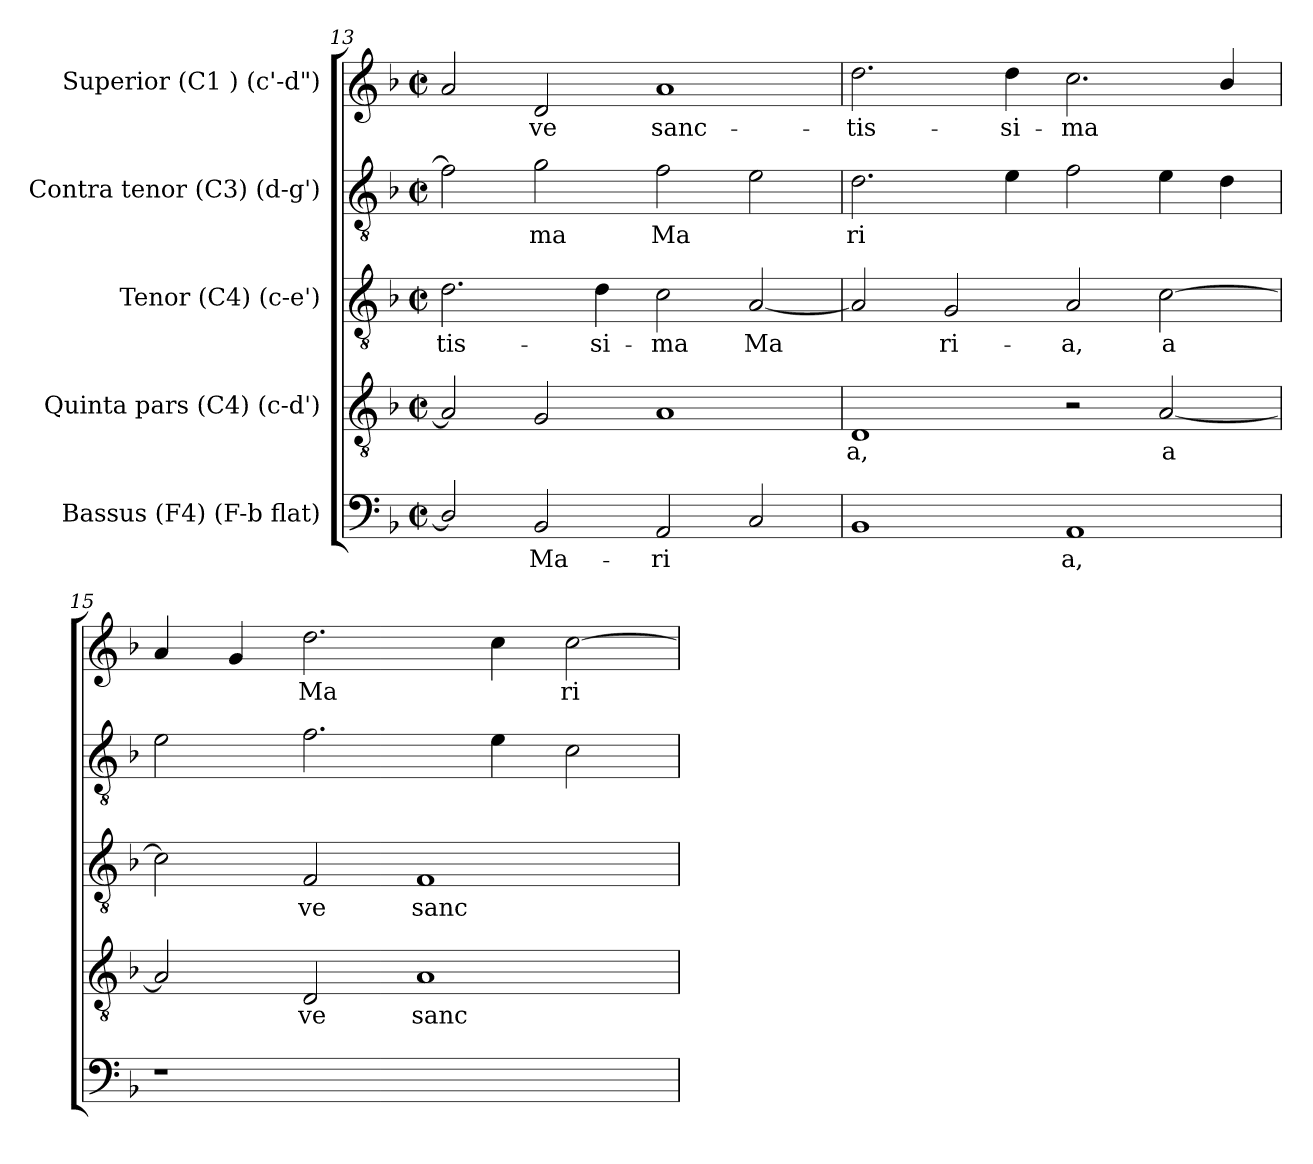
**kern	**text	**kern	**text	**kern	**text	**kern	**text	**kern	**text
*part5	*part5	*part4	*part4	*part3	*part3	*part2	*part2	*part1	*part1
*staff5	*staff5	*staff4	*staff4	*staff3	*staff3	*staff2	*staff2	*staff1	*staff1
*I"Bassus (F4)  (F-b flat)	*	*I"Quinta pars (C4)  (c-d')	*	*I"Tenor (C4)  (c-e')	*	*I"Contra tenor (C3)  (d-g')	*	*I"Superior (C1 )  (c'-d")	*
!!LO:PB:g=z
*clefF4	*	*clefGv2	*	*clefGv2	*	*clefGv2	*	*clefG2	*
*k[b-]	*	*k[b-]	*	*k[b-]	*	*k[b-]	*	*k[b-]	*
*F:	*	*F:	*	*F:	*	*F:	*	*F:	*
*M2/2	*	*M2/2	*	*M2/2	*	*M2/2	*	*M2/2	*
*met(c|)	*	*met(c|)	*	*met(c|)	*	*met(c|)	*	*met(c|)	*
=13	=13	=13	=13	=13	=13	=13	=13	=13	=13
!	!LO:LY:b:cj	!	!LO:LY:b:cj	!	!LO:LY:b:cj	!	!LO:LY:b:cj	!	!LO:LY:b:cj
2D/]	.	2A/]	--	2.d\	-tis-	2f\]	--	2a/	--
!	!LO:LY:b:cj	!	!LO:LY:b:cj	!	!	!	!LO:LY:b:cj	!	!LO:LY:b:cj
2BB-/	Ma-	2G/	--	.	.	2g\	-ma	2d/	-ve
!	!	!	!	!	!LO:LY:b:cj	!	!	!	!
.	.	.	.	4d\	-si-	.	.	.	.
!	!LO:LY:b:cj	!	!LO:LY:b:cj	!	!LO:LY:b:cj	!	!LO:LY:b:cj	!	!LO:LY:b:cj
2AA/	-ri-	1A	--	2c\	-ma	2f\	Ma-	1a	sanc-
!	!LO:LY:b:cj	!	!	!	!LO:LY:b:cj	!	!LO:LY:b:cj	!	!
2C/	--	.	.	[<2A/	Ma-	2e\	--	.	.
=14	=14	=14	=14	=14	=14	=14	=14	=14	=14
!	!LO:LY:b:cj	!	!LO:LY:b:cj	!	!LO:LY:b:cj	!	!LO:LY:b:cj	!	!LO:LY:b:cj
1BB-	--	1D	-a,	2A/]	--	2.d\	-ri-	2.dd\	-tis-
!	!	!	!	!	!LO:LY:b:cj	!	!	!	!
.	.	.	.	2G/	-ri-	.	.	.	.
!	!	!	!	!	!	!	!LO:LY:b:cj	!	!LO:LY:b:cj
.	.	.	.	.	.	4e\	--	4dd\	-si-
!	!LO:LY:b:cj	!	!	!	!LO:LY:b:cj	!	!LO:LY:b:cj	!	!LO:LY:b:cj
1AA	-a,	2r	.	2A/	-a,	2f\	--	2.cc\	-ma
!	!	!	!LO:LY:b:cj	!	!LO:LY:b:cj	!	!LO:LY:b:cj	!	!
.	.	[<2A/	a-	[>2c\	a-	4e\	--	.	.
!	!	!	!	!	!	!	!LO:LY:b:cj	!	!LO:LY:b:cj
.	.	.	.	.	.	4d\	--	4b-/	.
=15	=15	=15	=15	=15	=15	=15	=15	=15	=15
!	!	!	!LO:LY:b:cj	!	!LO:LY:b:cj	!	!LO:LY:b:cj	!	!LO:LY:b:cj
1r	.	2A/]	--	2c\]	--	2e\	--	4a/	.
!	!	!	!	!	!	!	!	!	!LO:LY:b:cj
.	.	.	.	.	.	.	.	4g/	.
!	!	!	!LO:LY:b:cj	!	!LO:LY:b:cj	!	!LO:LY:b:cj	!	!LO:LY:b:cj
.	.	2D/	-ve	2F/	-ve	2.f\	--	2.dd\	Ma-
!	!	!	!LO:LY:b:cj	!	!LO:LY:b:cj	!	!	!	!
1ryy	.	1A	sanc-	1F	sanc-	.	.	.	.
!	!	!	!	!	!	!	!LO:LY:b:cj	!	!LO:LY:b:cj
.	.	.	.	.	.	4e\	--	4cc\	--
!	!	!	!	!	!	!	!LO:LY:b:cj	!	!LO:LY:b:cj
.	.	.	.	.	.	2c\	--	[>2cc\	-ri-
=	=	=	=	=	=	=	=	=	=
*-	*-	*-	*-	*-	*-	*-	*-	*-	*-
